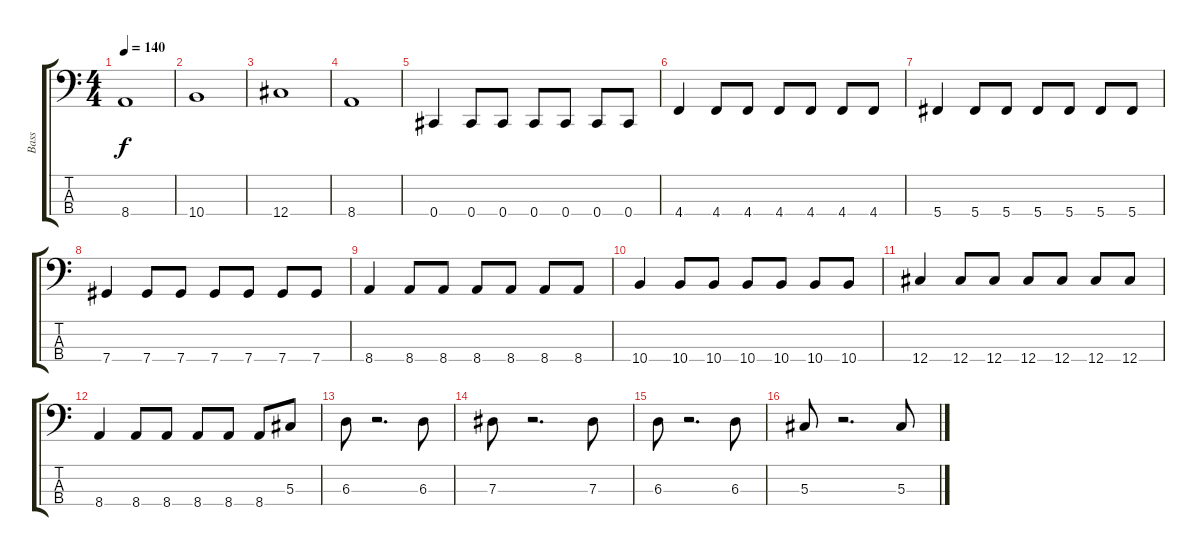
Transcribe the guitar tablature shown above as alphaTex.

\track ("Bass" "Bass") {instrument electricbasspick}
\staff {score tabs}
\tuning (Gb2 Db2 Ab1 Db1) {hide}
\ts (4 4)
\tempo 140
\clef f4
\ks c
8.4.1{dy f} |
10.4.1 |
12.4.1 |
8.4.1 |
0.4.4 0.4.8 0.4.8 0.4.8 0.4.8 0.4.8 0.4.8 |
4.4.4 4.4.8 4.4.8 4.4.8 4.4.8 4.4.8 4.4.8 |
5.4.4 5.4.8 5.4.8 5.4.8 5.4.8 5.4.8 5.4.8 |
7.4.4 7.4.8 7.4.8 7.4.8 7.4.8 7.4.8 7.4.8 |
8.4.4 8.4.8 8.4.8 8.4.8 8.4.8 8.4.8 8.4.8 |
10.4.4 10.4.8 10.4.8 10.4.8 10.4.8 10.4.8 10.4.8 |
12.4.4 12.4.8 12.4.8 12.4.8 12.4.8 12.4.8 12.4.8 |
8.4.4 8.4.8 8.4.8 8.4.8 8.4.8 8.4.8 5.3.8 |
6.3.8 r.2{d} 6.3.8 |
7.3.8 r.2{d} 7.3.8 |
6.3.8 r.2{d} 6.3.8 |
5.3.8 r.2{d} 5.3.8
